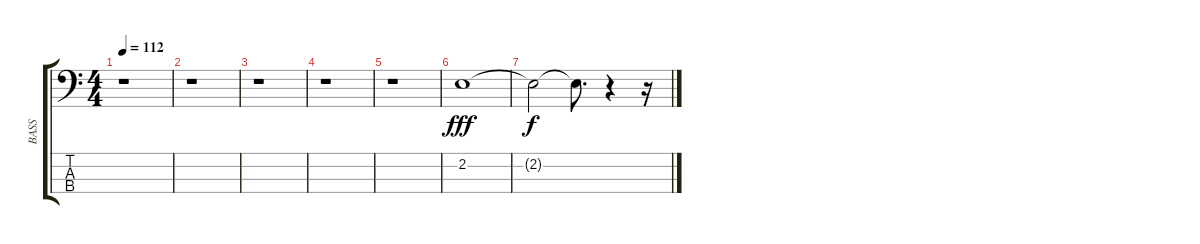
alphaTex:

\track ("BASS" "BASS") {instrument electricbassfinger}
\staff {score tabs}
\tuning (G2 D2 A1 E1) {hide}
\ts (4 4)
\tempo 112
\clef f4
\ks c
r.1{dy fff} |
r.1 |
r.1 |
r.1 |
r.1 |
2.2.1 |
2.2{t}.2{dy f} 2.2{t}.8{d} r.4 r.16
